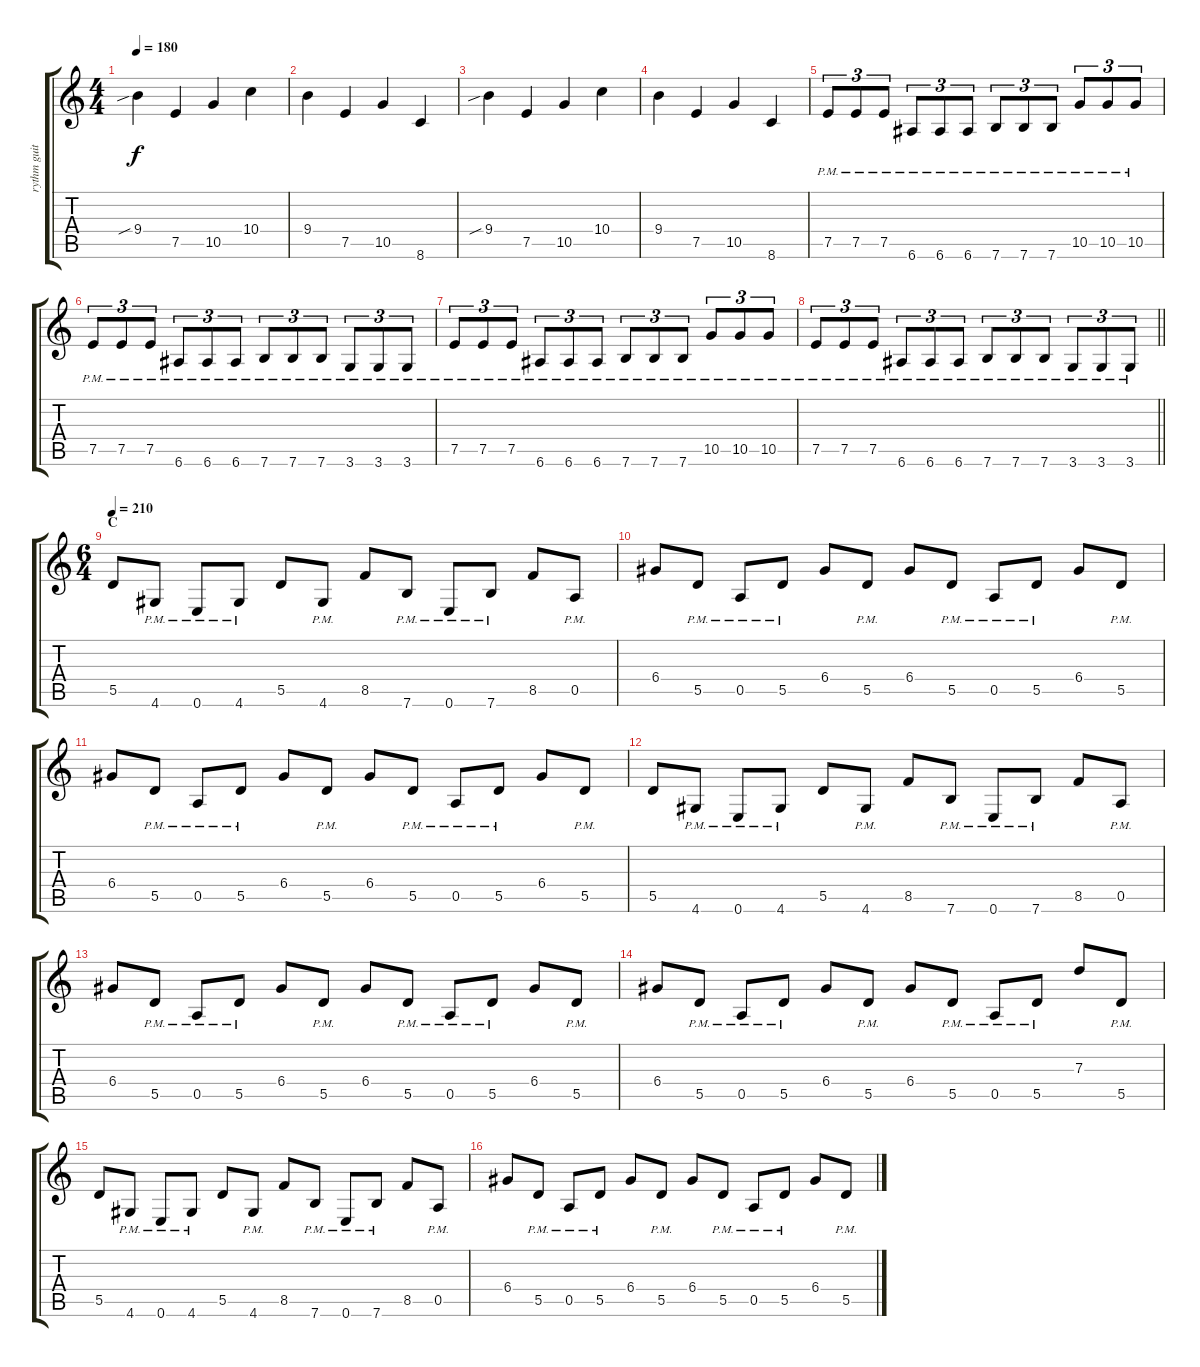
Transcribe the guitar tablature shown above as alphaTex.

\track ("rythm guitar 2" "rythm guit") {instrument distortionguitar}
\staff {score tabs}
\tuning (E4 B3 G3 D3 A2 E2) {hide}
\ts (4 4)
\tempo 180
\clef g2
\ks c
9.4{sib}.4{dy f} 7.5.4 10.5.4 10.4.4 |
9.4.4 7.5.4 10.5.4 8.6.4 |
9.4{sib}.4 7.5.4 10.5.4 10.4.4 |
9.4.4 7.5.4 10.5.4 8.6.4 |
7.5{pm}.8{tu (3 2)} 7.5{pm}.8{tu (3 2)} 7.5{pm}.8{tu (3 2)} 6.6{pm}.8{tu (3 2)} 6.6{pm}.8{tu (3 2)} 6.6{pm}.8{tu (3 2)} 7.6{pm}.8{tu (3 2)} 7.6{pm}.8{tu (3 2)} 7.6{pm}.8{tu (3 2)} 10.5{pm}.8{tu (3 2)} 10.5{pm}.8{tu (3 2)} 10.5{pm}.8{tu (3 2)} |
7.5{pm}.8{tu (3 2)} 7.5{pm}.8{tu (3 2)} 7.5{pm}.8{tu (3 2)} 6.6{pm}.8{tu (3 2)} 6.6{pm}.8{tu (3 2)} 6.6{pm}.8{tu (3 2)} 7.6{pm}.8{tu (3 2)} 7.6{pm}.8{tu (3 2)} 7.6{pm}.8{tu (3 2)} 3.6{pm}.8{tu (3 2)} 3.6{pm}.8{tu (3 2)} 3.6{pm}.8{tu (3 2)} |
7.5{pm}.8{tu (3 2)} 7.5{pm}.8{tu (3 2)} 7.5{pm}.8{tu (3 2)} 6.6{pm}.8{tu (3 2)} 6.6{pm}.8{tu (3 2)} 6.6{pm}.8{tu (3 2)} 7.6{pm}.8{tu (3 2)} 7.6{pm}.8{tu (3 2)} 7.6{pm}.8{tu (3 2)} 10.5{pm}.8{tu (3 2)} 10.5{pm}.8{tu (3 2)} 10.5{pm}.8{tu (3 2)} |
\barLineRight lightlight
7.5{pm}.8{tu (3 2)} 7.5{pm}.8{tu (3 2)} 7.5{pm}.8{tu (3 2)} 6.6{pm}.8{tu (3 2)} 6.6{pm}.8{tu (3 2)} 6.6{pm}.8{tu (3 2)} 7.6{pm}.8{tu (3 2)} 7.6{pm}.8{tu (3 2)} 7.6{pm}.8{tu (3 2)} 3.6{pm}.8{tu (3 2)} 3.6{pm}.8{tu (3 2)} 3.6{pm}.8{tu (3 2)} |
\ts (6 4)
\section ("" "C")
\tempo 210
5.5.8 4.6{pm}.8 0.6{pm}.8 4.6{pm}.8 5.5.8 4.6{pm}.8 8.5.8 7.6{pm}.8 0.6{pm}.8 7.6{pm}.8 8.5.8 0.5{pm}.8 |
6.4.8 5.5{pm}.8 0.5{pm}.8 5.5{pm}.8 6.4.8 5.5{pm}.8 6.4.8 5.5{pm}.8 0.5{pm}.8 5.5{pm}.8 6.4.8 5.5{pm}.8 |
6.4.8 5.5{pm}.8 0.5{pm}.8 5.5{pm}.8 6.4.8 5.5{pm}.8 6.4.8 5.5{pm}.8 0.5{pm}.8 5.5{pm}.8 6.4.8 5.5{pm}.8 |
5.5.8 4.6{pm}.8 0.6{pm}.8 4.6{pm}.8 5.5.8 4.6{pm}.8 8.5.8 7.6{pm}.8 0.6{pm}.8 7.6{pm}.8 8.5.8 0.5{pm}.8 |
6.4.8 5.5{pm}.8 0.5{pm}.8 5.5{pm}.8 6.4.8 5.5{pm}.8 6.4.8 5.5{pm}.8 0.5{pm}.8 5.5{pm}.8 6.4.8 5.5{pm}.8 |
6.4.8 5.5{pm}.8 0.5{pm}.8 5.5{pm}.8 6.4.8 5.5{pm}.8 6.4.8 5.5{pm}.8 0.5{pm}.8 5.5{pm}.8 7.3.8 5.5{pm}.8 |
5.5.8 4.6{pm}.8 0.6{pm}.8 4.6{pm}.8 5.5.8 4.6{pm}.8 8.5.8 7.6{pm}.8 0.6{pm}.8 7.6{pm}.8 8.5.8 0.5{pm}.8 |
6.4.8 5.5{pm}.8 0.5{pm}.8 5.5{pm}.8 6.4.8 5.5{pm}.8 6.4.8 5.5{pm}.8 0.5{pm}.8 5.5{pm}.8 6.4.8 5.5{pm}.8
